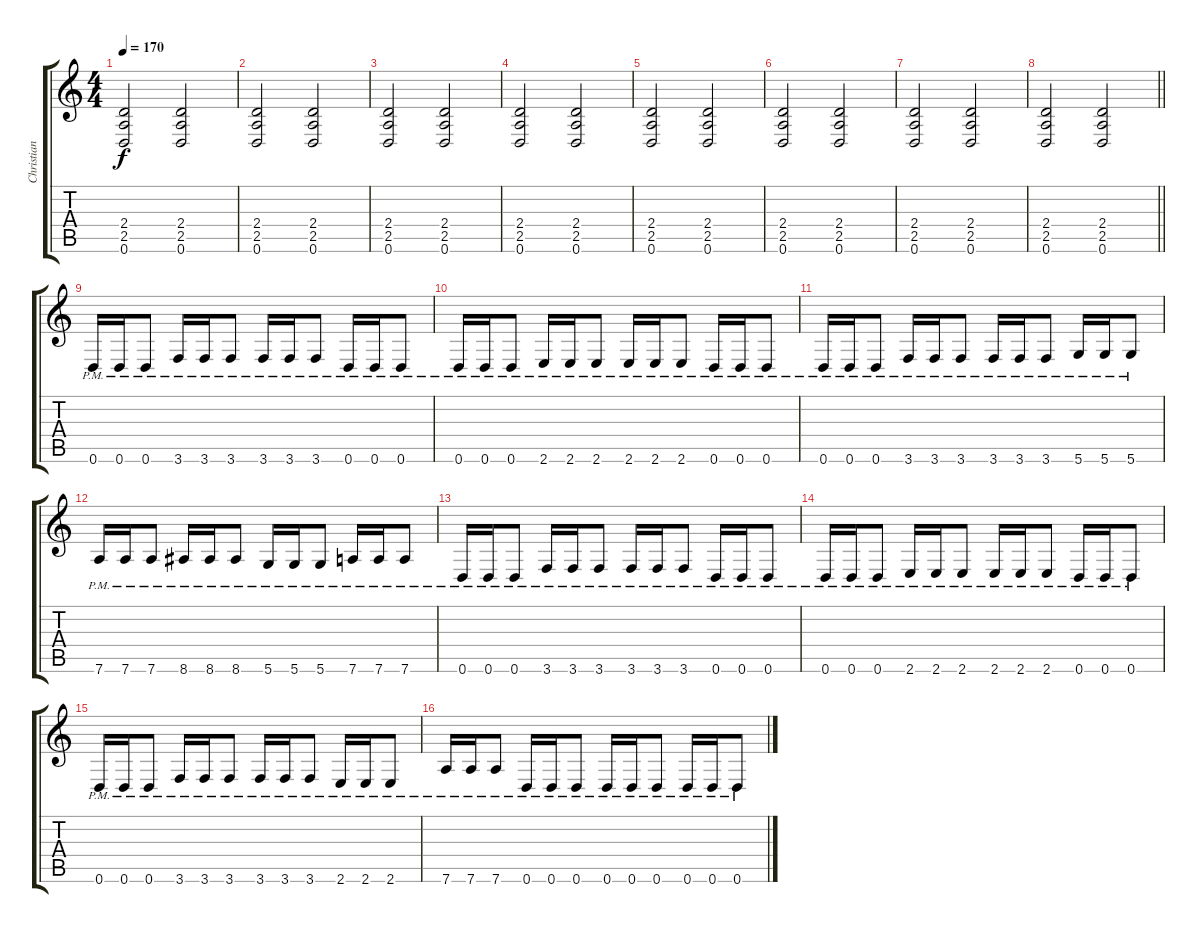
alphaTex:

\track ("Christian Andreu" "Christian ") {instrument distortionguitar}
\staff {score tabs}
\tuning (D4 A3 F3 C3 G2 D2) {hide}
\ts (4 4)
\tempo 170
\clef g2
\ks c
(2.4 2.5 0.6).2{dy f} (2.4 2.5 0.6).2 |
(2.4 2.5 0.6).2 (2.4 2.5 0.6).2 |
(2.4 2.5 0.6).2 (2.4 2.5 0.6).2 |
(2.4 2.5 0.6).2 (2.4 2.5 0.6).2 |
(2.4 2.5 0.6).2 (2.4 2.5 0.6).2 |
(2.4 2.5 0.6).2 (2.4 2.5 0.6).2 |
(2.4 2.5 0.6).2 (2.4 2.5 0.6).2 |
\barLineRight lightlight
(2.4 2.5 0.6).2 (2.4 2.5 0.6).2 |
0.6{pm}.16 0.6{pm}.16 0.6{pm}.8 3.6{pm}.16 3.6{pm}.16 3.6{pm}.8 3.6{pm}.16 3.6{pm}.16 3.6{pm}.8 0.6{pm}.16 0.6{pm}.16 0.6{pm}.8 |
0.6{pm}.16 0.6{pm}.16 0.6{pm}.8 2.6{pm}.16 2.6{pm}.16 2.6{pm}.8 2.6{pm}.16 2.6{pm}.16 2.6{pm}.8 0.6{pm}.16 0.6{pm}.16 0.6{pm}.8 |
0.6{pm}.16 0.6{pm}.16 0.6{pm}.8 3.6{pm}.16 3.6{pm}.16 3.6{pm}.8 3.6{pm}.16 3.6{pm}.16 3.6{pm}.8 5.6{pm}.16 5.6{pm}.16 5.6{pm}.8 |
7.6{pm}.16 7.6{pm}.16 7.6{pm}.8 8.6{pm}.16 8.6{pm}.16 8.6{pm}.8 5.6{pm}.16 5.6{pm}.16 5.6{pm}.8 7.6{pm}.16 7.6{pm}.16 7.6{pm}.8 |
0.6{pm}.16 0.6{pm}.16 0.6{pm}.8 3.6{pm}.16 3.6{pm}.16 3.6{pm}.8 3.6{pm}.16 3.6{pm}.16 3.6{pm}.8 0.6{pm}.16 0.6{pm}.16 0.6{pm}.8 |
0.6{pm}.16 0.6{pm}.16 0.6{pm}.8 2.6{pm}.16 2.6{pm}.16 2.6{pm}.8 2.6{pm}.16 2.6{pm}.16 2.6{pm}.8 0.6{pm}.16 0.6{pm}.16 0.6{pm}.8 |
0.6{pm}.16 0.6{pm}.16 0.6{pm}.8 3.6{pm}.16 3.6{pm}.16 3.6{pm}.8 3.6{pm}.16 3.6{pm}.16 3.6{pm}.8 2.6{pm}.16 2.6{pm}.16 2.6{pm}.8 |
7.6{pm}.16 7.6{pm}.16 7.6{pm}.8 0.6{pm}.16 0.6{pm}.16 0.6{pm}.8 0.6{pm}.16 0.6{pm}.16 0.6{pm}.8 0.6{pm}.16 0.6{pm}.16 0.6{pm}.8
